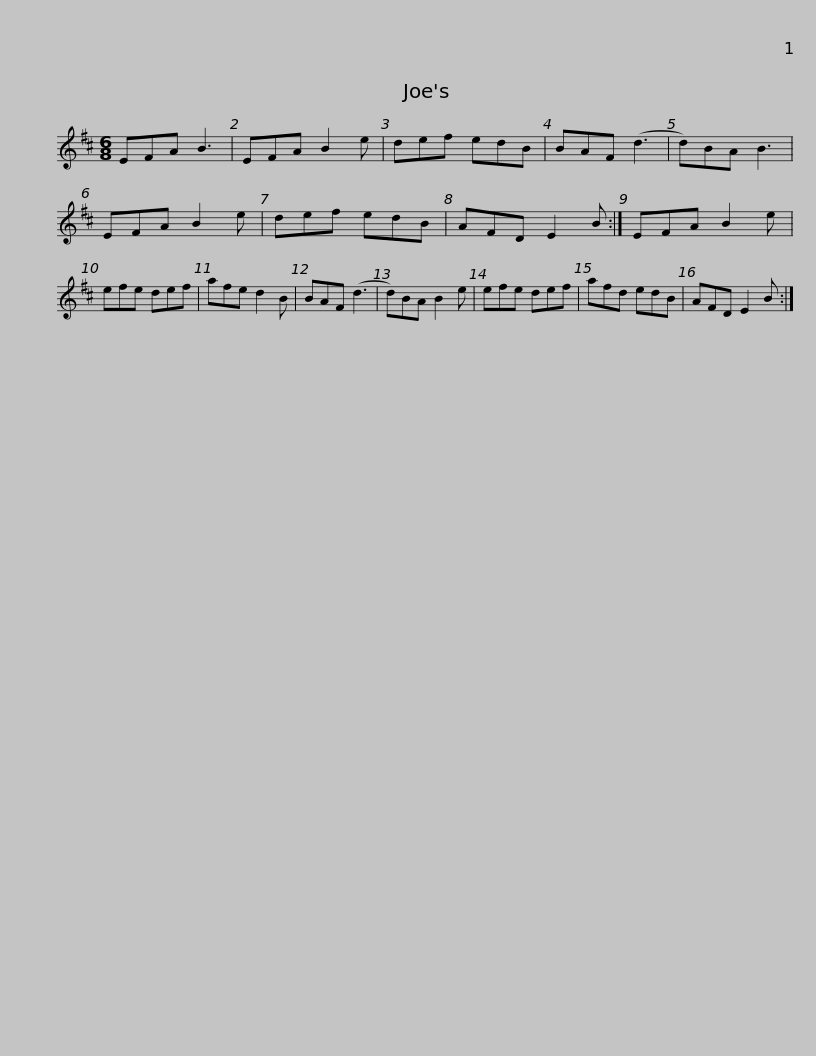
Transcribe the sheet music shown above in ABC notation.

X:1
L:1/8
M:6/8
I:linebreak $
K:D
V:1 treble
V:1
 EFA B3 | EFA B2 e | def edB | BAF (d3 | d)BA B3 | %5
 EFA B2 e | def edB | AFD E2 B :|$ EFA B2 e | efe def | %10
 afe d2 B | BAF (d3 | d)BA B2 e | efe def | afd edB | %15
 AFD E2 B :| %16
